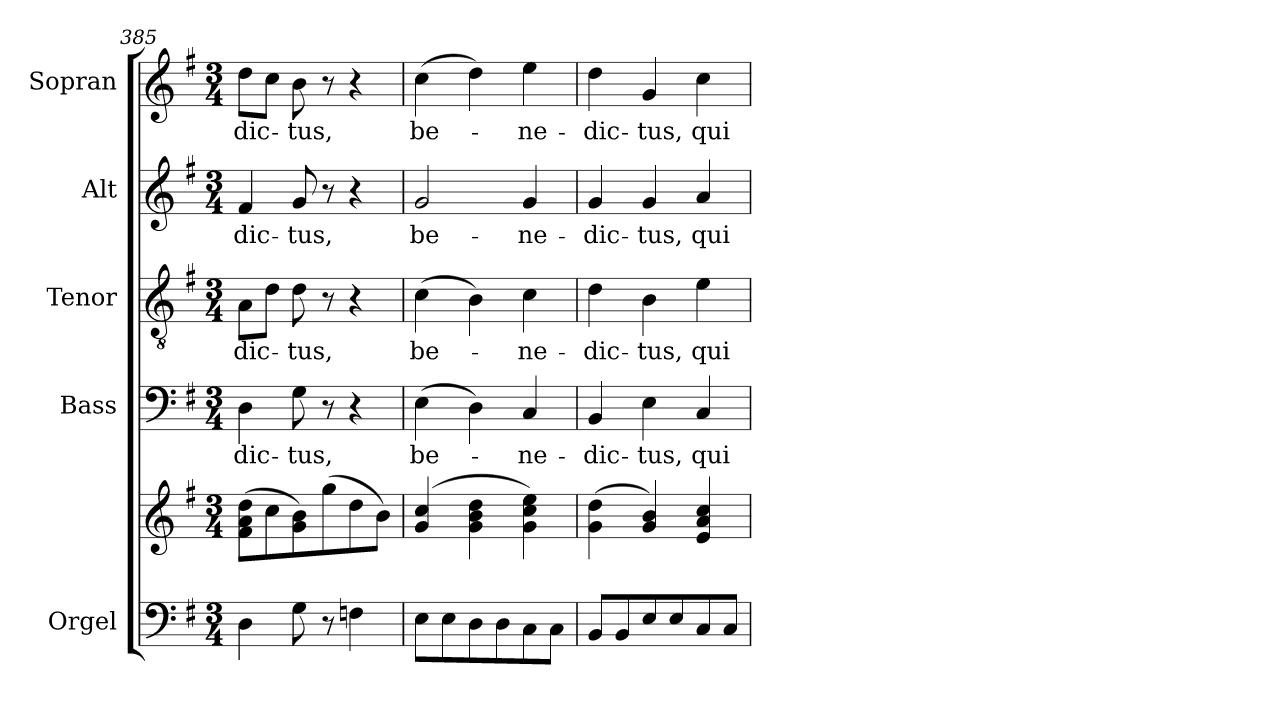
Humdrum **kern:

**kern	**kern	**kern	**text	**kern	**text	**kern	**text	**kern	**text
*part5	*part5	*part4	*part4	*part3	*part3	*part2	*part2	*part1	*part1
*staff6	*staff5	*staff4	*staff4	*staff3	*staff3	*staff2	*staff2	*staff1	*staff1
*I"Orgel	*	*I"Bass	*	*I"Tenor	*	*I"Alt	*	*I"Sopran	*
*I'Org.	*	*I'B.	*	*I'T.	*	*I'A.	*	*I'S.	*
*clefF4	*clefG2	*clefF4	*	*clefGv2	*	*clefG2	*	*clefG2	*
*k[f#]	*k[f#]	*k[f#]	*	*k[f#]	*	*k[f#]	*	*k[f#]	*
*G:	*G:	*G:	*	*G:	*	*G:	*	*G:	*
*M3/4	*M3/4	*M3/4	*	*M3/4	*	*M3/4	*	*M3/4	*
=385	=385	=385	=385	=385	=385	=385	=385	=385	=385
!	!	!	!LO:LY:b	!	!LO:LY:b	!	!LO:LY:b	!	!LO:LY:b
4D\	(>8f#\ 8a\ 8dd\L	4D\	-dic-	8A\L	-dic-	4f#/	-dic-	8dd\L	-dic-
.	8cc\	.	.	8d\J	.	.	.	8cc\J	.
!	!	!	!LO:LY:b	!	!LO:LY:b	!	!LO:LY:b	!	!LO:LY:b
8G\	8g\ 8b\)	8G\	-tus,	8d\	-tus,	8g/	-tus,	8b\	-tus,
8r	(>8gg\	8r	.	8r	.	8r	.	8r	.
4Fn\	8dd\	4r	.	4r	.	4r	.	4r	.
.	8b\J)	.	.	.	.	.	.	.	.
=386	=386	=386	=386	=386	=386	=386	=386	=386	=386
!	!	!	!LO:LY:b	!	!LO:LY:b	!	!LO:LY:b	!	!LO:LY:b
8E\L	(4g/ 4cc/	(>4E\	be-	(>4c\	be-	2g/	be-	(>4cc\	be-
8E\	.	.	.	.	.	.	.	.	.
8D\	4g\ 4b\ 4dd\	4D\)	.	4B\)	.	.	.	4dd\)	.
8D\	.	.	.	.	.	.	.	.	.
!	!	!	!LO:LY:b	!	!LO:LY:b	!	!LO:LY:b	!	!LO:LY:b
8C\	4g\ 4cc\ 4ee\)	4C/	-ne-	4c\	-ne-	4g/	-ne-	4ee\	-ne-
8C\J	.	.	.	.	.	.	.	.	.
=387	=387	=387	=387	=387	=387	=387	=387	=387	=387
!	!	!	!LO:LY:b	!	!LO:LY:b	!	!LO:LY:b	!	!LO:LY:b
8BB/L	(>4g\ 4dd\	4BB/	-dic-	4d\	-dic-	4g/	-dic-	4dd\	-dic-
8BB/	.	.	.	.	.	.	.	.	.
!	!	!	!LO:LY:b	!	!LO:LY:b	!	!LO:LY:b	!	!LO:LY:b
8E/	4g/ 4b/)	4E\	-tus,	4B\	-tus,	4g/	-tus,	4g/	-tus,
8E/	.	.	.	.	.	.	.	.	.
!	!	!	!LO:LY:b	!	!LO:LY:b	!	!LO:LY:b	!	!LO:LY:b
8C/	4e/ 4a/ 4cc/	4C/	qui	4e\	qui	4a/	qui	4cc\	qui
8C/J	.	.	.	.	.	.	.	.	.
=	=	=	=	=	=	=	=	=	=
*-	*-	*-	*-	*-	*-	*-	*-	*-	*-
